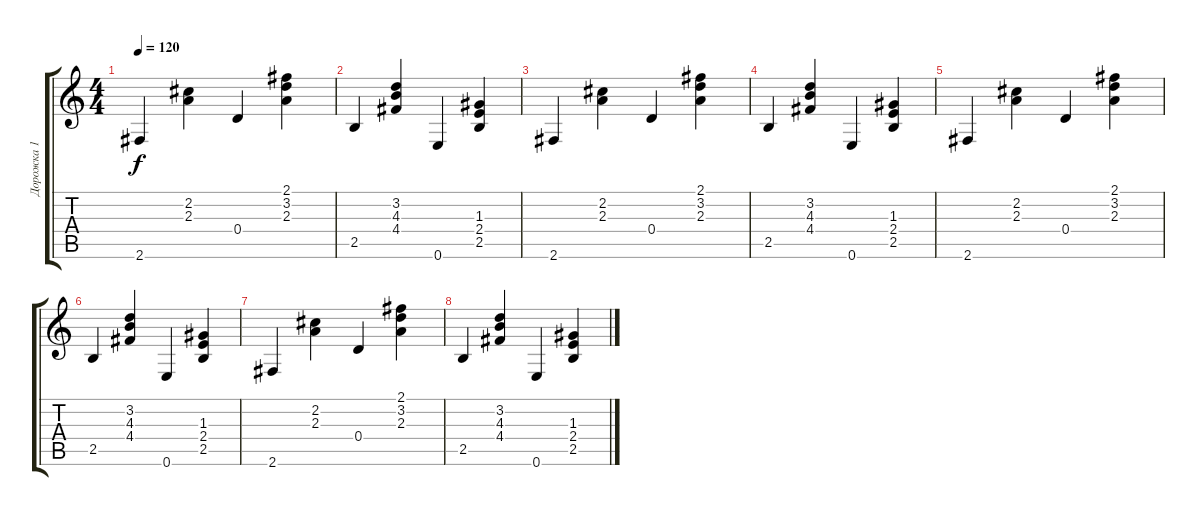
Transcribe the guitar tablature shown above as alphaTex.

\track ("Дорожка 1" "Дорожка 1") {instrument acousticguitarsteel}
\staff {score tabs}
\tuning (E4 B3 G3 D3 A2 E2) {hide}
\ts (4 4)
\tempo 120
\clef g2
\ks c
2.6.4{dy f} (2.2 2.3).4 0.4.4 (2.1 3.2 2.3).4 |
2.5.4 (3.2 4.3 4.4).4 0.6.4 (1.3 2.4 2.5).4 |
2.6.4 (2.2 2.3).4 0.4.4 (2.1 3.2 2.3).4 |
2.5.4 (3.2 4.3 4.4).4 0.6.4 (1.3 2.4 2.5).4 |
2.6.4 (2.2 2.3).4 0.4.4 (2.1 3.2 2.3).4 |
2.5.4 (3.2 4.3 4.4).4 0.6.4 (1.3 2.4 2.5).4 |
2.6.4 (2.2 2.3).4 0.4.4 (2.1 3.2 2.3).4 |
2.5.4 (3.2 4.3 4.4).4 0.6.4 (1.3 2.4 2.5).4
